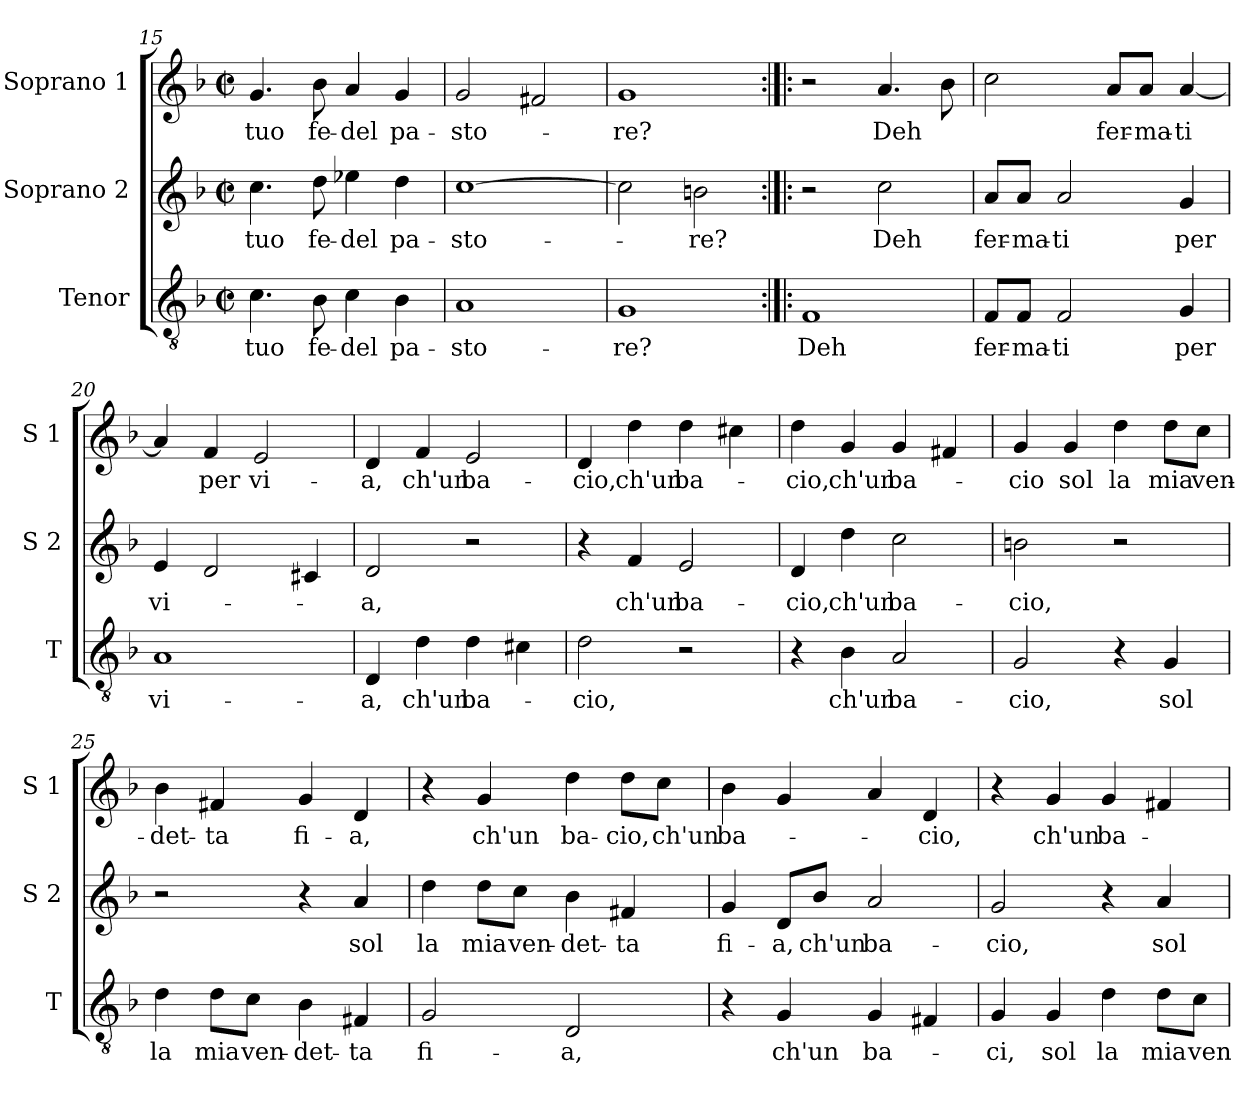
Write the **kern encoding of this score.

**kern	**text	**kern	**text	**kern	**text
*part3	*part3	*part2	*part2	*part1	*part1
*staff3	*staff3	*staff2	*staff2	*staff1	*staff1
*I"Tenor	*	*I"Soprano 2	*	*I"Soprano 1	*
*I'T	*	*I'S 2	*	*I'S 1	*
*clefGv2	*	*clefG2	*	*clefG2	*
*k[b-]	*	*k[b-]	*	*k[b-]	*
*F:	*	*F:	*	*F:	*
*M2/2	*	*M2/2	*	*M2/2	*
*met(c|)	*	*met(c|)	*	*met(c|)	*
=15	=15	=15	=15	=15	=15
!	!LO:LY:b	!	!LO:LY:b	!	!LO:LY:b
4.c\	tuo	4.cc\	tuo	4.g/	tuo
!	!LO:LY:b	!	!LO:LY:b	!	!LO:LY:b
8B-\	fe-	8dd\	fe-	8b-\	fe-
!	!LO:LY:b	!	!LO:LY:b	!	!LO:LY:b
4c\	-del	4ee-X\	-del	4a/	-del
!	!LO:LY:b	!	!LO:LY:b	!	!LO:LY:b
4B-\	pa-	4dd\	pa-	4g/	pa-
=16	=16	=16	=16	=16	=16
!	!LO:LY:b	!	!LO:LY:b	!	!LO:LY:b
1A	-sto-	[1cc	-sto-	2g/	-sto-
.	.	.	.	2f#X/	.
=17	=17	=17	=17	=17	=17
!	!LO:LY:b	!	!	!	!LO:LY:b
1G	-re?	2cc\]	.	1g	-re?
!	!	!	!LO:LY:b	!	!
.	.	2bn\	-re?	.	.
=18:|!|:	=18:|!|:	=18:|!|:	=18:|!|:	=18:|!|:	=18:|!|:
!	!LO:LY:b	!	!	!	!
1F	Deh	2r	.	2r	.
!	!	!	!LO:LY:b	!	!LO:LY:b
.	.	2cc\	Deh	4.a/	Deh
.	.	.	.	8b-\	.
!!LO:LB:g=z
=19	=19	=19	=19	=19	=19
!	!LO:LY:b	!	!LO:LY:b	!	!
8F/L	fer-	8a/L	fer-	2cc\	.
!	!LO:LY:b	!	!LO:LY:b	!	!
8F/J	-ma-	8a/J	-ma-	.	.
!	!LO:LY:b	!	!LO:LY:b	!	!
2F/	-ti	2a/	-ti	.	.
!	!	!	!	!	!LO:LY:b
.	.	.	.	8a/L	fer-
!	!	!	!	!	!LO:LY:b
.	.	.	.	8a/J	-ma-
!	!LO:LY:b	!	!LO:LY:b	!	!LO:LY:b
4G/	per	4g/	per	[4a/	-ti
=20	=20	=20	=20	=20	=20
!	!LO:LY:b	!	!LO:LY:b	!	!
1A	vi-	4e/	vi-	4a/]	.
!	!	!	!	!	!LO:LY:b
.	.	2d/	.	4f/	per
!	!	!	!	!	!LO:LY:b
.	.	.	.	2e/	vi-
.	.	4c#X/	.	.	.
=21	=21	=21	=21	=21	=21
!	!LO:LY:b	!	!LO:LY:b	!	!LO:LY:b
4D/	-a,	2d/	-a,	4d/	-a,
!	!LO:LY:b	!	!	!	!LO:LY:b
4d\	ch'un	.	.	4f/	ch'un
!	!LO:LY:b	!	!	!	!LO:LY:b
4d\	ba-	2r	.	2e/	ba-
4c#X\	.	.	.	.	.
=22	=22	=22	=22	=22	=22
!	!LO:LY:b	!	!	!	!LO:LY:b
2d\	-cio,	4r	.	4d/	-cio,
!	!	!	!LO:LY:b	!	!LO:LY:b
.	.	4f/	ch'un	4dd\	ch'un
!	!	!	!LO:LY:b	!	!LO:LY:b
2r	.	2e/	ba-	4dd\	ba-
.	.	.	.	4cc#X\	.
=23	=23	=23	=23	=23	=23
!	!	!	!LO:LY:b	!	!LO:LY:b
4r	.	4d/	-cio,	4dd\	-cio,
!	!LO:LY:b	!	!LO:LY:b	!	!LO:LY:b
4B-\	ch'un	4dd\	ch'un	4g/	ch'un
!	!LO:LY:b	!	!LO:LY:b	!	!LO:LY:b
2A/	ba-	2cc\	ba-	4g/	ba-
.	.	.	.	4f#X/	.
!!LO:LB:g=z
=24	=24	=24	=24	=24	=24
!	!LO:LY:b	!	!LO:LY:b	!	!LO:LY:b
2G/	-cio,	2bn\	-cio,	4g/	-cio
!	!	!	!	!	!LO:LY:b
.	.	.	.	4g/	sol
!	!	!	!	!	!LO:LY:b
4r	.	2r	.	4dd\	la
!	!LO:LY:b	!	!	!	!LO:LY:b
4G/	sol	.	.	8dd\L	mia
!	!	!	!	!	!LO:LY:b
.	.	.	.	8cc\J	ven-
=25	=25	=25	=25	=25	=25
!	!LO:LY:b	!	!	!	!LO:LY:b
4d\	la	2r	.	4b-\	-det-
!	!LO:LY:b	!	!	!	!LO:LY:b
8d\L	mia	.	.	4f#X/	-ta
!	!LO:LY:b	!	!	!	!
8c\J	ven-	.	.	.	.
!	!LO:LY:b	!	!	!	!LO:LY:b
4B-\	-det-	4r	.	4g/	fi-
!	!LO:LY:b	!	!LO:LY:b	!	!LO:LY:b
4F#X/	-ta	4a/	sol	4d/	-a,
=26	=26	=26	=26	=26	=26
!	!LO:LY:b	!	!LO:LY:b	!	!
2G/	fi-	4dd\	la	4r	.
!	!	!	!LO:LY:b	!	!LO:LY:b
.	.	8dd\L	mia	4g/	ch'un
!	!	!	!LO:LY:b	!	!
.	.	8cc\J	ven-	.	.
!	!LO:LY:b	!	!LO:LY:b	!	!LO:LY:b
2D/	-a,	4b-\	-det-	4dd\	ba-
!	!	!	!LO:LY:b	!	!LO:LY:b
.	.	4f#X/	-ta	8dd\L	-cio,
!	!	!	!	!	!LO:LY:b
.	.	.	.	8cc\J	ch'un
=27	=27	=27	=27	=27	=27
!	!	!	!LO:LY:b	!	!LO:LY:b
4r	.	4g/	fi-	4b-\	ba-
!	!LO:LY:b	!	!LO:LY:b	!	!
4G/	ch'un	8d/L	-a,	4g/	.
!	!	!	!LO:LY:b	!	!
.	.	8b-/J	ch'un	.	.
!	!LO:LY:b	!	!LO:LY:b	!	!
4G/	ba-	2a/	ba-	4a/	.
!	!	!	!	!	!LO:LY:b
4F#X/	.	.	.	4d/	-cio,
=28	=28	=28	=28	=28	=28
!	!LO:LY:b	!	!LO:LY:b	!	!
4G/	-ci,	2g/	-cio,	4r	.
!	!LO:LY:b	!	!	!	!LO:LY:b
4G/	sol	.	.	4g/	ch'un
!	!LO:LY:b	!	!	!	!LO:LY:b
4d\	la	4r	.	4g/	ba-
!	!LO:LY:b	!	!LO:LY:b	!	!
8d\L	mia	4a/	sol	4f#X/	.
!	!LO:LY:b	!	!	!	!
8c\J	ven-	.	.	.	.
=	=	=	=	=	=
*-	*-	*-	*-	*-	*-
